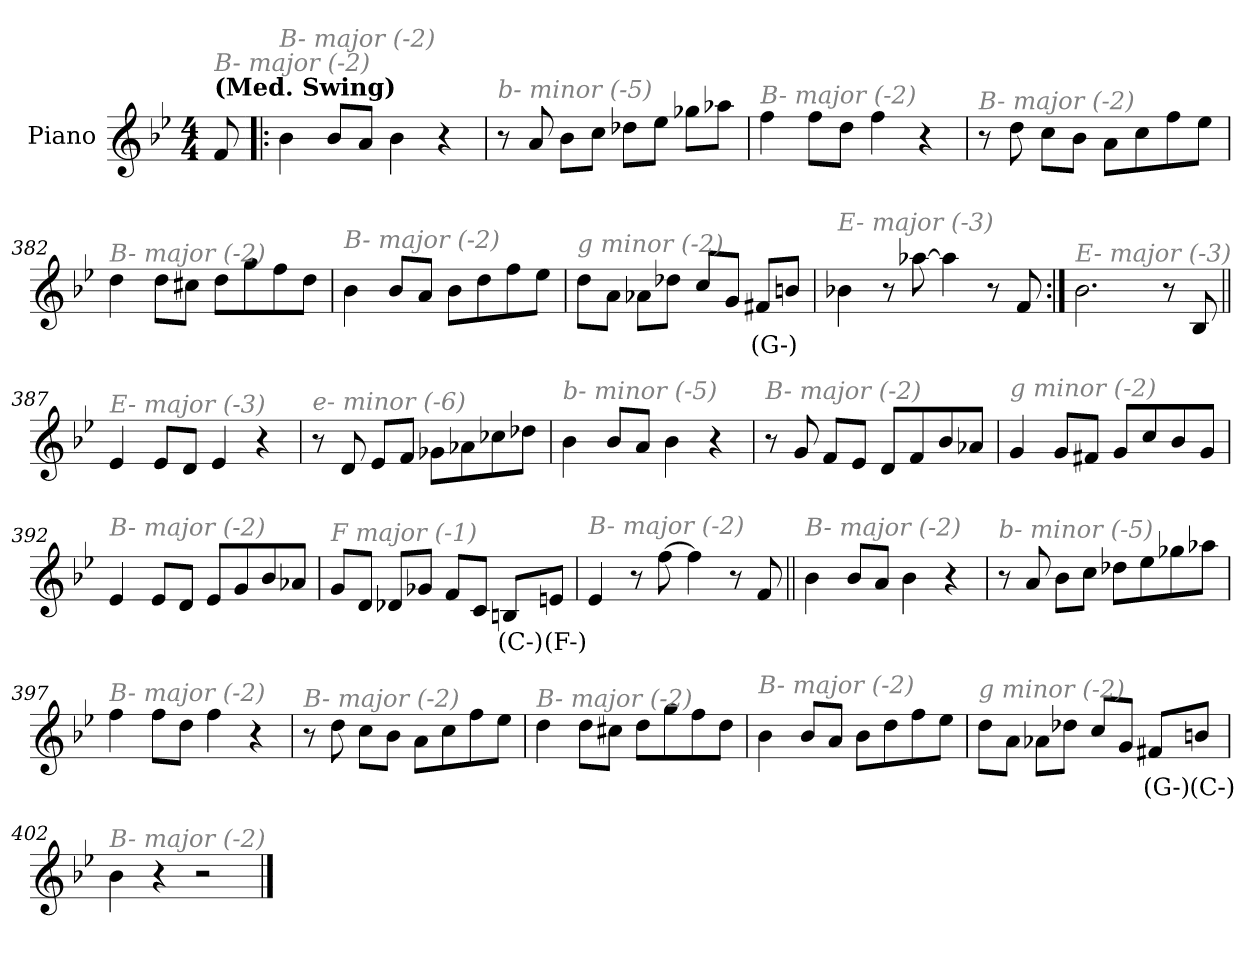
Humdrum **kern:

**kern	**text
*part1	*part1
*staff1	*staff1
*I"Piano	*
*I'Pno.	*
*clefG2	*
*k[b-e-]	*
*M4/4	*
*MM120	*
=1	=1
!LO:TX:a:B:t=(Med. Swing)	!
!LO:TX:i:color=#808080:t=B- major (-2)	!
8f/	.
=378!|:	=378!|:
!LO:TX:i:color=#808080:t=B- major (-2)	!
4b-\	.
8b-/L	.
8a/J	.
4b-\	.
4r	.
=379	=379
!LO:TX:i:color=#808080:t=b- minor (-5)	!
8r	.
8a/	.
8b-\L	.
8cc\J	.
8dd-X\L	.
8ee-\J	.
8gg-X\L	.
8aa-X\J	.
=380	=380
!LO:TX:i:color=#808080:t=B- major (-2)	!
4ff\	.
8ff\L	.
8dd\J	.
4ff\	.
4r	.
=381	=381
!LO:TX:i:color=#808080:t=B- major (-2)	!
8r	.
8dd\	.
8cc\L	.
8b-\J	.
8a\L	.
8cc\	.
8ff\	.
8ee-\J	.
!!LO:LB:g=z
=382	=382
!LO:TX:i:color=#808080:t=B- major (-2)	!
4dd\	.
8dd\L	.
8cc#X\J	.
8dd\L	.
8gg\	.
8ff\	.
8dd\J	.
=383	=383
!LO:TX:i:color=#808080:t=B- major (-2)	!
4b-\	.
8b-/L	.
8a/J	.
8b-\L	.
8dd\	.
8ff\	.
8ee-\J	.
=384	=384
!LO:TX:i:color=#808080:t=g minor (-2)	!
8dd\L	.
8a\J	.
8a-X\L	.
8dd-X\J	.
8cc/L	.
8g/J	.
8f#Xi/L	(G-)
8bn/J	.
=385	=385
!LO:TX:i:color=#808080:t=E- major (-3)	!
4b-X\	.
8r	.
[8aa-X\	.
4aa-\]	.
8r	.
8f/	.
!!LO:LB:g=z
=386:|!	=386:|!
!LO:TX:i:color=#808080:t=E- major (-3)	!
2.b-\	.
8r	.
8B-/	.
=387||	=387||
!LO:TX:i:color=#808080:t=E- major (-3)	!
4e-/	.
8e-/L	.
8d/J	.
4e-/	.
4r	.
=388	=388
!LO:TX:i:color=#808080:t=e- minor (-6)	!
8r	.
8d/	.
8e-/L	.
8f/J	.
8g-X\L	.
8a-X\	.
8cc-X\	.
8dd-X\J	.
=389	=389
!LO:TX:i:color=#808080:t=b- minor (-5)	!
4b-\	.
8b-/L	.
8a/J	.
4b-\	.
4r	.
!!LO:LB:g=z
=390	=390
!LO:TX:i:color=#808080:t=B- major (-2)	!
8r	.
8g/	.
8f/L	.
8e-/J	.
8d/L	.
8f/	.
8b-/	.
8a-X/J	.
=391	=391
!LO:TX:i:color=#808080:t=g minor (-2)	!
4g/	.
8g/L	.
8f#X/J	.
8g/L	.
8cc/	.
8b-/	.
8g/J	.
=392	=392
!LO:TX:i:color=#808080:t=B- major (-2)	!
4e-/	.
8e-/L	.
8d/J	.
8e-/L	.
8g/	.
8b-/	.
8a-X/J	.
=393	=393
!LO:TX:i:color=#808080:t=F major (-1)	!
8g/L	.
8d/J	.
8d-X/L	.
8g-X/J	.
8f/L	.
8c/J	.
8Bni/L	(C-)
8eni/J	(F-)
!!LO:LB:g=z
=394	=394
!LO:TX:i:color=#808080:t=B- major (-2)	!
4e-/	.
8r	.
[8ff\	.
4ff\]	.
8r	.
8f/	.
=395||	=395||
!LO:TX:i:color=#808080:t=B- major (-2)	!
4b-\	.
8b-/L	.
8a/J	.
4b-\	.
4r	.
=396	=396
!LO:TX:i:color=#808080:t=b- minor (-5)	!
8r	.
8a/	.
8b-\L	.
8cc\J	.
8dd-X\L	.
8ee-\	.
8gg-X\	.
8aa-X\J	.
=397	=397
!LO:TX:i:color=#808080:t=B- major (-2)	!
4ff\	.
8ff\L	.
8dd\J	.
4ff\	.
4r	.
=398	=398
!LO:TX:i:color=#808080:t=B- major (-2)	!
8r	.
8dd\	.
8cc\L	.
8b-\J	.
8a\L	.
8cc\	.
8ff\	.
8ee-\J	.
!!LO:LB:g=z
=399	=399
!LO:TX:i:color=#808080:t=B- major (-2)	!
4dd\	.
8dd\L	.
8cc#X\J	.
8dd\L	.
8gg\	.
8ff\	.
8dd\J	.
=400	=400
!LO:TX:i:color=#808080:t=B- major (-2)	!
4b-\	.
8b-/L	.
8a/J	.
8b-\L	.
8dd\	.
8ff\	.
8ee-\J	.
=401	=401
!LO:TX:i:color=#808080:t=g minor (-2)	!
8dd\L	.
8a\J	.
8a-X\L	.
8dd-X\J	.
8cc/L	.
8g/J	.
8f#Xi/L	(G-)
8bni/J	(C-)
=402	=402
!LO:TX:i:color=#808080:t=B- major (-2)	!
4b-\	.
4r	.
2r	.
==	==
*-	*-
